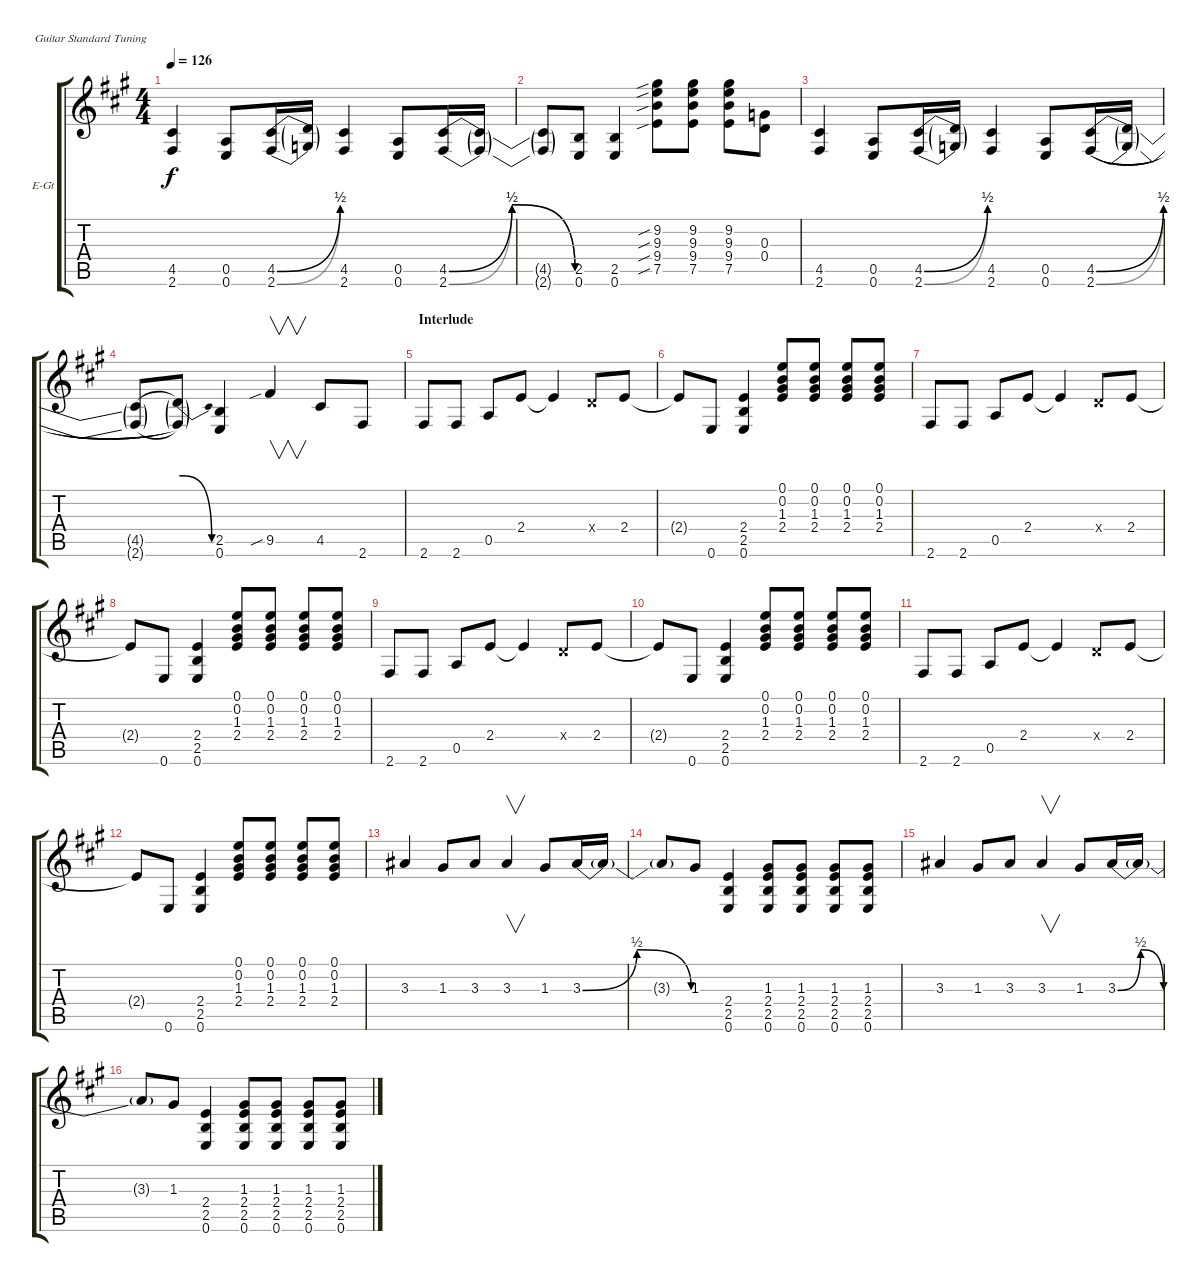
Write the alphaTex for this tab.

\defaultSystemsLayout 4
\bracketExtendMode groupsimilarinstruments
\firstSystemTrackNameOrientation horizontal
\otherSystemsTrackNameOrientation horizontal
\track ("Electric Guitar" "E-Gt") {instrument distortionguitar}
\staff {score tabs}
\tuning (E4 B3 G3 D3 A2 E2)
\ts (4 4)
\tempo 126
\clef g2
\scale
1.07062
\ks a
(2.6 4.5).4{dy f} (0.6 0.5).8 (2.6{be (bend 0 0 15.6 2)} 4.5{be (bend 0 0 15 2)}).16 (2.6{t} 4.5{t}).16 (2.6 4.5).4 (0.6 0.5).8 (2.6{be (bendrelease 0 0 10.2 2 20.4 2 30 0)} 4.5{be (bendrelease 0 0 10.799999999999999 2 20.4 2 30 0)}).16 (2.6{t} 4.5{t}).16 |
\scale
0.929382 (2.6{t} 4.5{t}).8 (0.6 2.5).8 (0.6 2.5).4 (7.5{sib} 9.4{sib} 9.3{sib} 9.2{sib}).8 (7.5 9.4 9.3 9.2).8 (7.5 9.4 9.3 9.2).8 (0.4 0.3).8 |
\scale
1.07062 (2.6 4.5).4 (0.6 0.5).8 (2.6{be (bend 0 0 15.6 2)} 4.5{be (bend 0 0 15 2)}).16 (2.6{t} 4.5{t}).16 (2.6 4.5).4 (0.6 0.5).8 (2.6{be (bend 0 0 15 2)} 4.5{be (bend 0 0 14.399999999999999 2)}).16{legatoorigin} (2.6{t} 4.5{t}).16{legatoorigin} |
\scale
0.929382 (2.6{be (hold 0 0 60 0) t} 4.5{be (hold 0 0 60 0) t}).8{legatoorigin} (2.6{t} 4.5{be (release 0 2 15 0) t}).8 (0.6 2.5).4 9.5{sib}.4{v} 4.5.8 2.6.8 |
\section ("" "Interlude")
\scale
1.07062 2.6.8 2.6.8 0.5.8 2.4.8 2.4{t}.4 0.4{x}.8 2.4.8 |
\scale
0.929382 2.4{t}.8 0.6.8 (0.6 2.5 2.4).4 (2.4 1.3 0.2 0.1).8 (2.4 1.3 0.2 0.1).8 (2.4 1.3 0.2 0.1).8 (2.4 1.3 0.2 0.1).8 |
\scale
1.07062 2.6.8 2.6.8 0.5.8 2.4.8 2.4{t}.4 0.4{x}.8 2.4.8 |
\scale
0.929382 2.4{t}.8 0.6.8 (0.6 2.5 2.4).4 (2.4 1.3 0.2 0.1).8 (2.4 1.3 0.2 0.1).8 (2.4 1.3 0.2 0.1).8 (2.4 1.3 0.2 0.1).8 |
\scale
1.07062 2.6.8 2.6.8 0.5.8 2.4.8 2.4{t}.4 0.4{x}.8 2.4.8 |
\scale
0.929382 2.4{t}.8 0.6.8 (0.6 2.5 2.4).4 (2.4 1.3 0.2 0.1).8 (2.4 1.3 0.2 0.1).8 (2.4 1.3 0.2 0.1).8 (2.4 1.3 0.2 0.1).8 |
\scale
1.07062 2.6.8 2.6.8 0.5.8 2.4.8 2.4{t}.4 0.4{x}.8 2.4.8 |
\scale
0.929382 2.4{t}.8 0.6.8 (0.6 2.5 2.4).4 (2.4 1.3 0.2 0.1).8 (2.4 1.3 0.2 0.1).8 (2.4 1.3 0.2 0.1).8 (2.4 1.3 0.2 0.1).8 |
\scale
1.07062 3.3.4 1.3.8 3.3.8 3.3.4{v} 1.3.8 3.3{be (bendrelease 0 0 10.799999999999999 2 20.4 2 30 0)}.16 3.3{t}.16 |
\scale
0.929382 3.3{t}.8 1.3.8 (0.6 2.5 2.4).4 (0.6 2.5 2.4 1.3).8 (0.6 2.5 2.4 1.3).8 (0.6 2.5 2.4 1.3).8 (0.6 2.5 2.4 1.3).8 |
\scale
1.07062 3.3.4 1.3.8 3.3.8 3.3.4{v} 1.3.8 3.3{be (bendrelease 0 0 11.4 2 20.4 2 30 0)}.16 3.3{t}.16 |
\scale
0.929382 3.3{t}.8 1.3.8 (0.6 2.5 2.4).4 (0.6 2.5 2.4 1.3).8 (0.6 2.5 2.4 1.3).8 (0.6 2.5 2.4 1.3).8 (0.6 2.5 2.4 1.3).8
